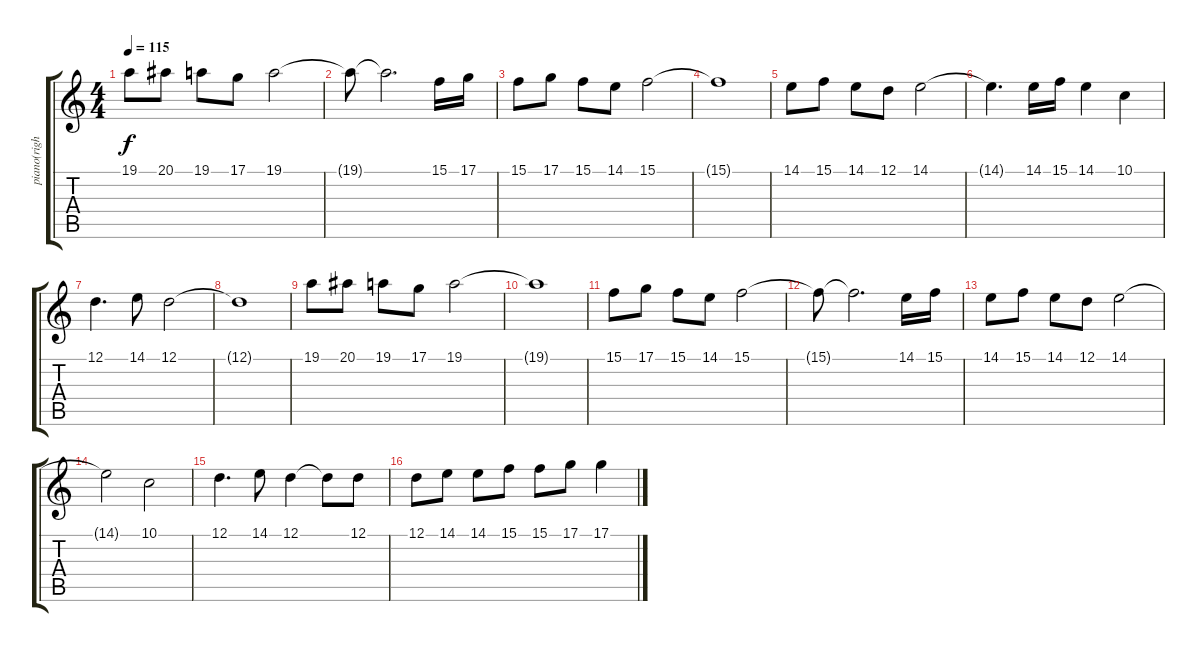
\track ("piano(right hand)" "piano(righ") {instrument acousticgrandpiano}
\staff {score tabs}
\tuning (D4 A3 F3 C3 G2 D2) {hide}
\ts (4 4)
\tempo 115
\clef g2
\ks c
19.1.8{dy f} 20.1.8 19.1.8 17.1.8 19.1.2 |
19.1{t}.8 19.1{t}.2{d} 15.1.16 17.1.16 |
15.1.8 17.1.8 15.1.8 14.1.8 15.1.2 |
15.1{t}.1 |
14.1.8 15.1.8 14.1.8 12.1.8 14.1.2 |
14.1{t}.4{d} 14.1.16 15.1.16 14.1.4 10.1.4 |
12.1.4{d} 14.1.8 12.1.2 |
12.1{t}.1 |
19.1.8 20.1.8 19.1.8 17.1.8 19.1.2 |
19.1{t}.1 |
15.1.8 17.1.8 15.1.8 14.1.8 15.1.2 |
15.1{t}.8 15.1{t}.2{d} 14.1.16 15.1.16 |
14.1.8 15.1.8 14.1.8 12.1.8 14.1.2 |
14.1{t}.2 10.1.2 |
12.1.4{d} 14.1.8 12.1.4 12.1{t}.8 12.1.8 |
12.1.8 14.1.8 14.1.8 15.1.8 15.1.8 17.1.8 17.1.4
